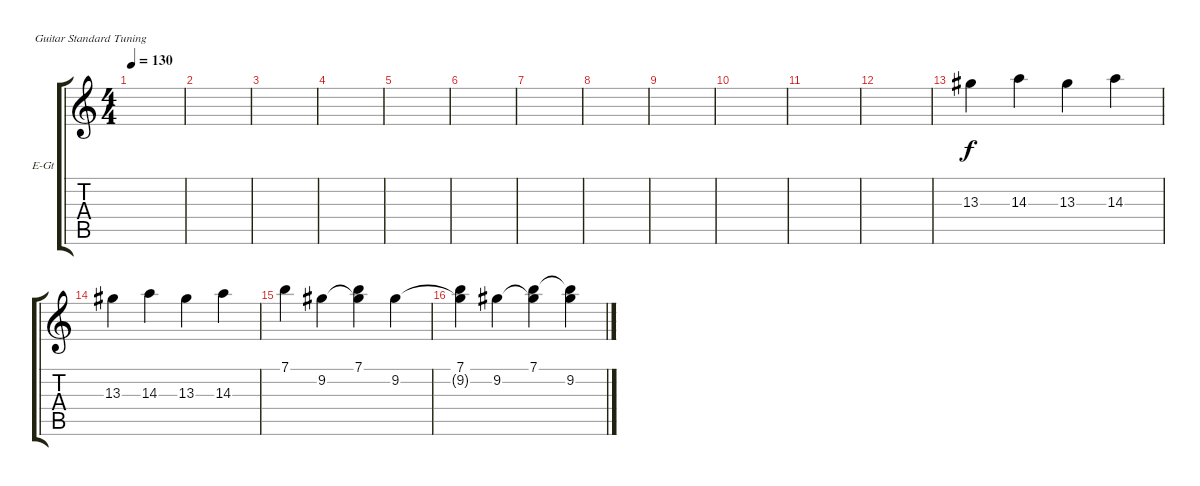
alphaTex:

\bracketExtendMode groupsimilarinstruments
\firstSystemTrackNameOrientation horizontal
\otherSystemsTrackNameOrientation horizontal
\track ("Electric Guitar" "E-Gt") {instrument overdrivenguitar}
\staff {score tabs}
\tuning (E4 B3 G3 D3 A2 E2)
\ts (4 4)
\tempo 130
\clef g2
\scale
0.333333
\ks c
|
\scale
0.333333 |
\scale
0.333333 |
\scale
0.333333 |
\scale
0.333333 |
\scale
0.333333 |
\scale
0.333333 |
\scale
0.333333 |
\scale
0.333333 |
\scale
0.333333 |
\scale
0.333333 |
\scale
0.333333 |
\scale
0.333333 13.3.4 14.3.4 13.3.4 14.3.4 |
\scale
0.333333 13.3.4 14.3.4 13.3.4 14.3.4 |
\scale
0.333333 7.1.4 9.2.4 (7.1 9.2{t}).4 9.2.4 |
\scale
0.333333 (7.1 9.2{t}).4 9.2.4 (7.1 9.2{t}).4 (9.2 7.1{t}).4
